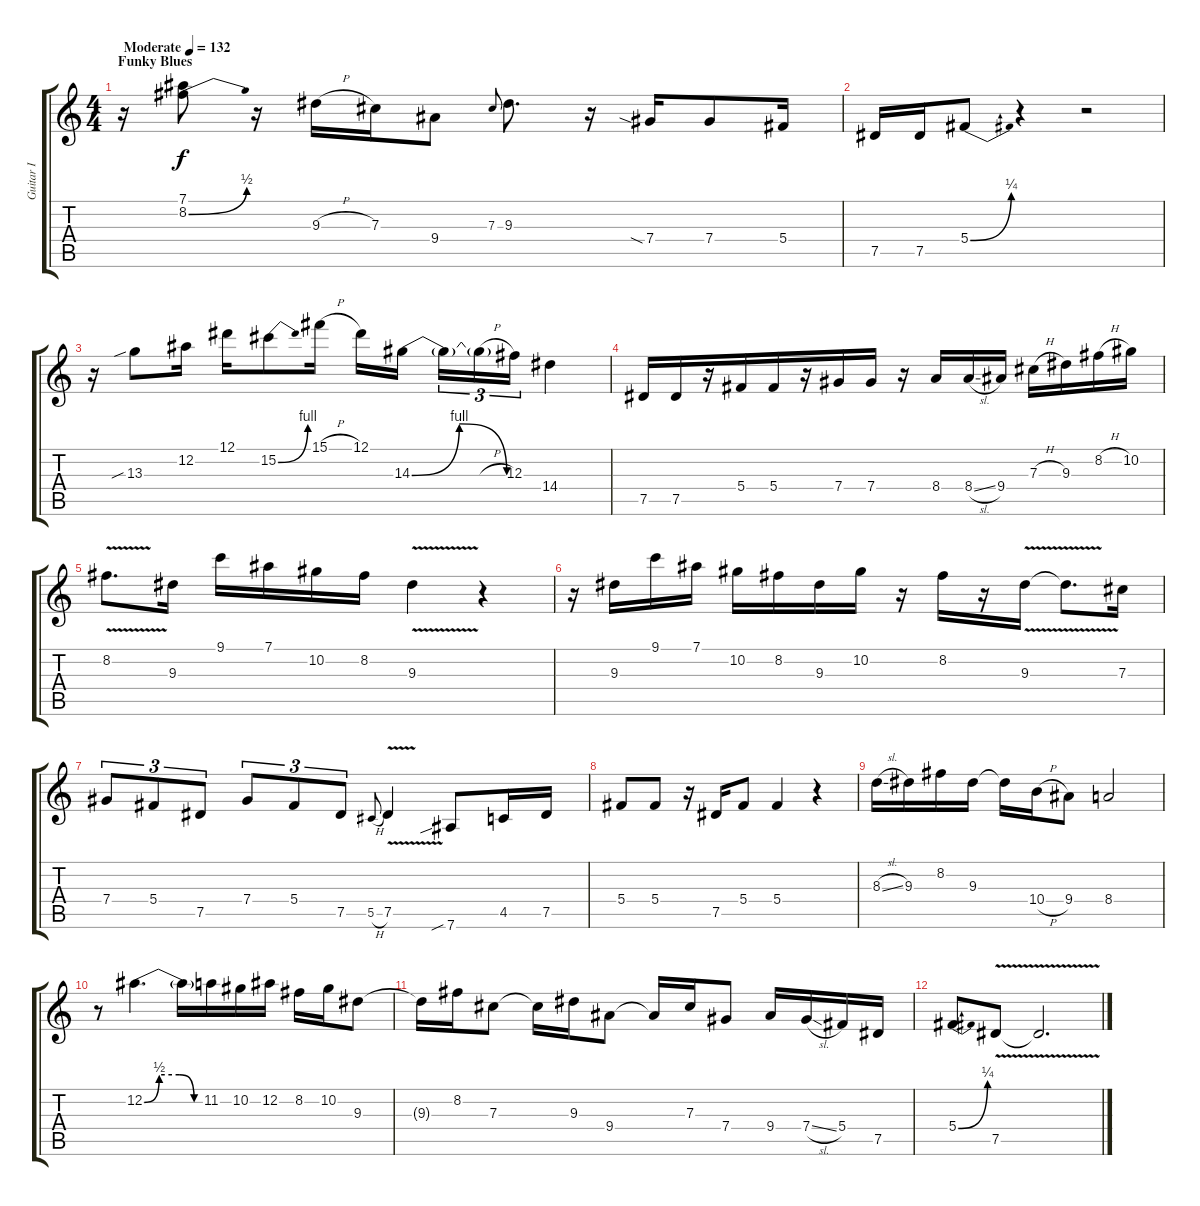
\track ("Guitar I" "Guitar I") {instrument overdrivenguitar}
\staff {score tabs}
\tuning (Eb4 Bb3 Gb3 Db3 Ab2 Eb2) {hide}
\ts (4 4)
\section ("" "Funky Blues")
\tempo (132 "Moderate")
\clef g2
\ks c
r.16{dy f volume 12 balance 6 instrument distortionguitar} (7.1 8.2{be (bend 0 0 60 2)}).8 r.16 9.3{h}.16 7.3.16 9.4.8 7.3.8{gr onbeat} 9.3.8{d} r.16 7.4{sia}.16 7.4.8 5.4.16 |
7.5.16 7.5.16 5.4{be (bend 0 0 60 1)}.8 r.4 r.2 |
r.16 13.3{sib}.8 12.2.16 12.1.16 15.2{be (bend 0 0 60 4)}.8 15.1{h}.16 12.1.16 14.3{be (bendrelease 0 0 15 4 30 4 60 0)}.16{beam splitsecondary} 14.3{t}.16{tu (3 2)} 14.3{h t}.16{tu (3 2)} 12.3.16{tu (3 2)} 14.4.4 |
7.5.16 7.5.16 r.16 5.4.16{beam merge} 5.4.16 r.16 7.4.16 7.4.16 r.16 8.4.16 8.4{sl}.16 9.4.16 7.3{h}.16 9.3.16 8.2{h}.16 10.2.16 |
8.2{v}.8{d} 9.3.16 9.1.16 7.1.16 10.2.16 8.2.16 9.3{v}.4 r.4 |
r.16 9.3.16 9.1.16 7.1.16 10.2.16 8.2.16 9.3.16 10.2.16 r.16 8.2.16 r.16 9.3{v}.16 9.3{t}.8{d} 7.3.16 |
7.4.8{tu (3 2)} 5.4.8{tu (3 2)} 7.5.8{tu (3 2)} 7.4.8{tu (3 2)} 5.4.8{tu (3 2)} 7.5.8{tu (3 2)} 5.5{h}.8{gr onbeat} 7.5{v}.4 7.6{sib}.8 4.5.16 7.5.16 |
5.4.8 5.4.8 r.16 7.5.16 5.4.8 5.4.4 r.4 |
8.3{sl}.16 9.3.16 8.2.16 9.3.16 9.3{t}.16 10.4{h}.16 9.4.8 8.4.2 |
r.8 12.2{be (custom 0 0 15 2 35 2 50 0 60 0)}.4{d} 12.2{t}.16 11.2.16 10.2.16 12.2.16 8.2.16 10.2.16 9.3.8 |
9.3{t}.16 8.2.16 7.3.8 7.3{t}.16 9.3.16 9.4.8 9.4{t}.16 7.3.16 7.4.8 9.4.16 7.4{sl}.16 5.4.16 7.5.16 |
5.4{be (bend 0 0 60 1)}.8 7.5{v}.8 7.5{t}.2{d}
